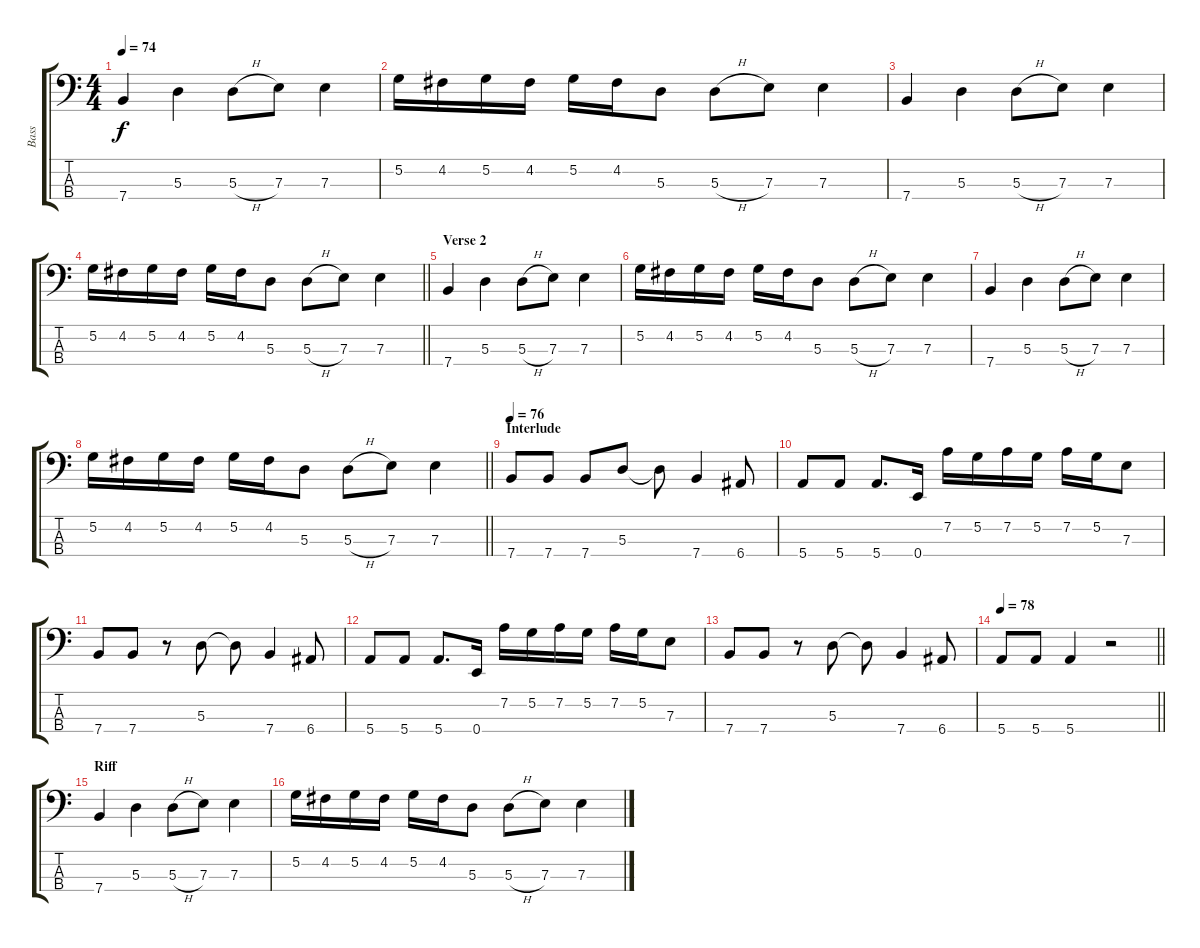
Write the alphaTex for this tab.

\track ("Bass" "Bass") {instrument electricbassfinger}
\staff {score tabs}
\tuning (G2 D2 A1 E1) {hide}
\ts (4 4)
\tempo 74
\clef f4
\ks c
7.4.4{dy f} 5.3.4 5.3{h}.8 7.3.8 7.3.4 |
5.2.16 4.2.16 5.2.16 4.2.16 5.2.16 4.2.16 5.3.8 5.3{h}.8 7.3.8 7.3.4 |
7.4.4 5.3.4 5.3{h}.8 7.3.8 7.3.4 |
\barLineRight lightlight
5.2.16 4.2.16 5.2.16 4.2.16 5.2.16 4.2.16 5.3.8 5.3{h}.8 7.3.8 7.3.4 |
\section ("" "Verse 2")
7.4.4 5.3.4 5.3{h}.8 7.3.8 7.3.4 |
5.2.16 4.2.16 5.2.16 4.2.16 5.2.16 4.2.16 5.3.8 5.3{h}.8 7.3.8 7.3.4 |
7.4.4 5.3.4 5.3{h}.8 7.3.8 7.3.4 |
\barLineRight lightlight
5.2.16 4.2.16 5.2.16 4.2.16 5.2.16 4.2.16 5.3.8 5.3{h}.8 7.3.8 7.3.4 |
\section ("" "Interlude")
\tempo 76
7.4.8 7.4.8 7.4.8 5.3.8 5.3{t}.8 7.4.4 6.4.8 |
5.4.8 5.4.8 5.4.8{d} 0.4.16 7.2.16 5.2.16 7.2.16 5.2.16 7.2.16 5.2.16 7.3.8 |
7.4.8 7.4.8 r.8 5.3.8 5.3{t}.8 7.4.4 6.4.8 |
5.4.8 5.4.8 5.4.8{d} 0.4.16 7.2.16 5.2.16 7.2.16 5.2.16 7.2.16 5.2.16 7.3.8 |
7.4.8 7.4.8 r.8 5.3.8 5.3{t}.8 7.4.4 6.4.8 |
\tempo 78
\barLineRight lightlight
5.4.8 5.4.8 5.4.4 r.2 |
\section ("" "Riff")
7.4.4 5.3.4 5.3{h}.8 7.3.8 7.3.4 |
5.2.16 4.2.16 5.2.16 4.2.16 5.2.16 4.2.16 5.3.8 5.3{h}.8 7.3.8 7.3.4
